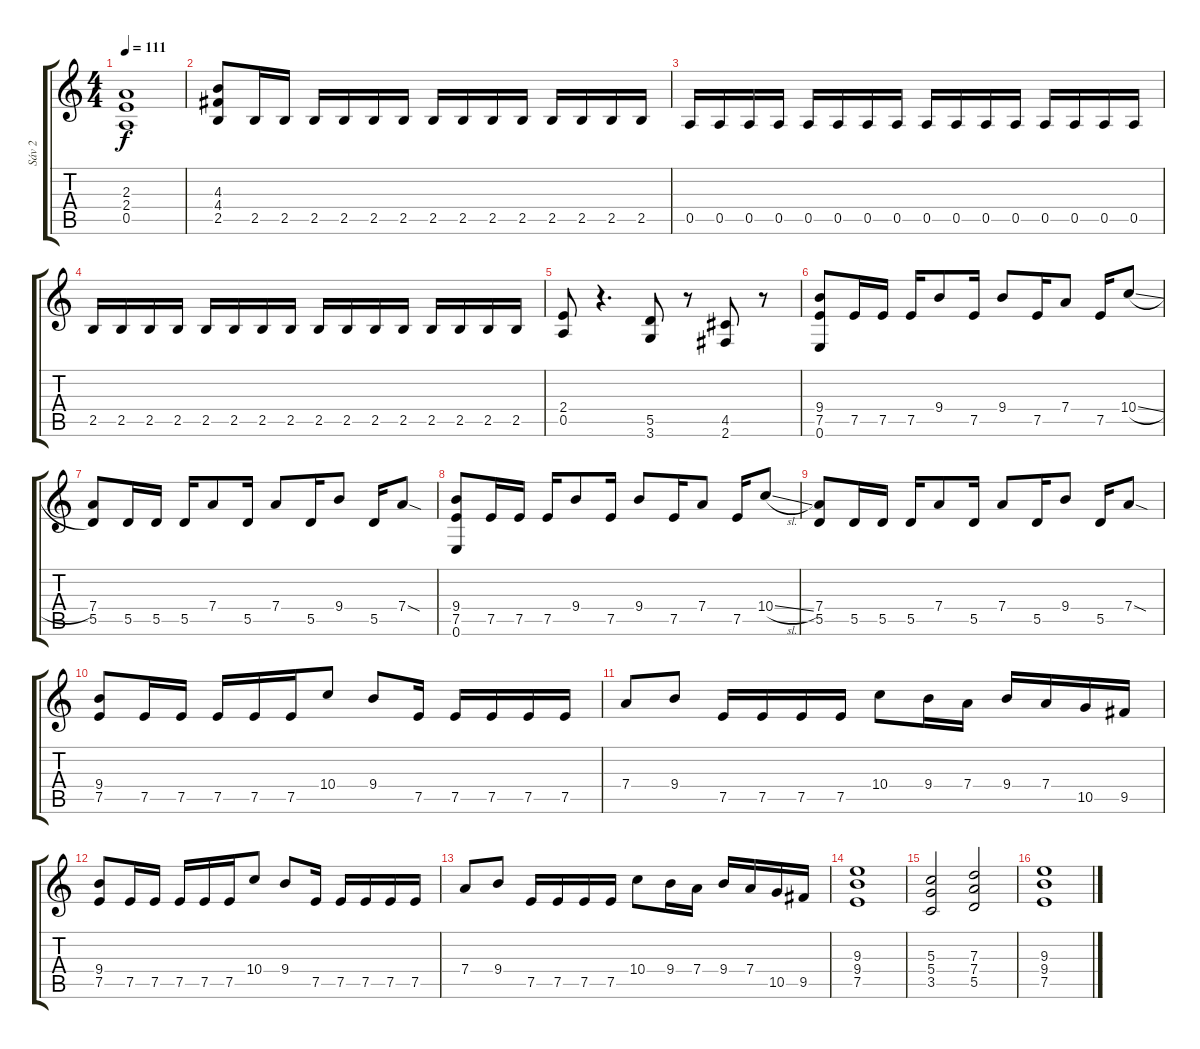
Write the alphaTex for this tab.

\track ("Sáv 2" "Sáv 2") {instrument distortionguitar}
\staff {score tabs}
\tuning (E4 B3 G3 D3 A2 E2) {hide}
\ts (4 4)
\tempo 111
\clef g2
\ks c
(2.3 2.4 0.5).1{dy f} |
(4.3 4.4 2.5).8 2.5.16 2.5.16 2.5.16 2.5.16 2.5.16 2.5.16 2.5.16 2.5.16 2.5.16 2.5.16 2.5.16 2.5.16 2.5.16 2.5.16 |
0.5.16 0.5.16 0.5.16 0.5.16 0.5.16 0.5.16 0.5.16 0.5.16 0.5.16 0.5.16 0.5.16 0.5.16 0.5.16 0.5.16 0.5.16 0.5.16 |
2.5.16 2.5.16 2.5.16 2.5.16 2.5.16 2.5.16 2.5.16 2.5.16 2.5.16 2.5.16 2.5.16 2.5.16 2.5.16 2.5.16 2.5.16 2.5.16 |
(2.4 0.5).8 r.4{d} (5.5 3.6).8 r.8 (4.5 2.6).8 r.8 |
(9.4 7.5 0.6).8 7.5.16 7.5.16 7.5.16 9.4.8 7.5.16 9.4.8 7.5.16 7.4.8 7.5.16 10.4{sl}.8 |
(7.4 5.5).8 5.5.16 5.5.16 5.5.16 7.4.8 5.5.16 7.4.8 5.5.16 9.4.8 5.5.16 7.4{sod}.8 |
(9.4 7.5 0.6).8 7.5.16 7.5.16 7.5.16 9.4.8 7.5.16 9.4.8 7.5.16 7.4.8 7.5.16 10.4{sl}.8 |
(7.4 5.5).8 5.5.16 5.5.16 5.5.16 7.4.8 5.5.16 7.4.8 5.5.16 9.4.8 5.5.16 7.4{sod}.8 |
(9.4 7.5).8 7.5.16 7.5.16 7.5.16 7.5.16 7.5.16 10.4.8 9.4.8 7.5.16 7.5.16 7.5.16 7.5.16 7.5.16 |
7.4.8 9.4.8 7.5.16 7.5.16 7.5.16 7.5.16 10.4.8 9.4.16 7.4.16 9.4.16 7.4.16 10.5.16 9.5.16 |
(9.4 7.5).8 7.5.16 7.5.16 7.5.16 7.5.16 7.5.16 10.4.8 9.4.8 7.5.16 7.5.16 7.5.16 7.5.16 7.5.16 |
7.4.8 9.4.8 7.5.16 7.5.16 7.5.16 7.5.16 10.4.8 9.4.16 7.4.16 9.4.16 7.4.16 10.5.16 9.5.16 |
(9.3 9.4 7.5).1 |
(5.3 5.4 3.5).2 (7.3 7.4 5.5).2 |
(9.3 9.4 7.5).1
